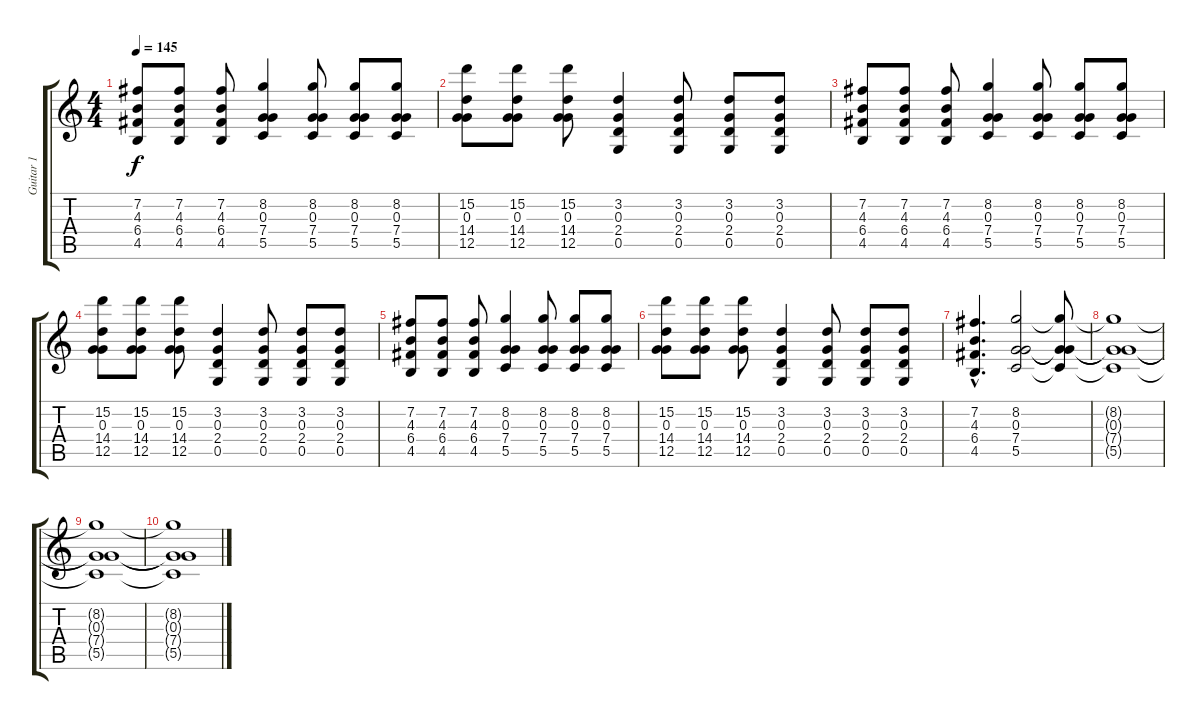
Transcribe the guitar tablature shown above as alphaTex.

\track ("Guitar 1" "Guitar 1") {instrument distortionguitar}
\staff {score tabs}
\tuning (E4 B3 G3 C3 G2 E2) {hide}
\ts (4 4)
\tempo 145
\clef g2
\ks c
(7.2 4.3 6.4 4.5).8{dy f} (7.2 4.3 6.4 4.5).8 (7.2 4.3 6.4 4.5).8 (8.2 0.3 7.4 5.5).4 (8.2 0.3 7.4 5.5).8 (8.2 0.3 7.4 5.5).8 (8.2 0.3 7.4 5.5).8 |
(15.2 0.3 14.4 12.5).8 (15.2 0.3 14.4 12.5).8 (15.2 0.3 14.4 12.5).8 (3.2 0.3 2.4 0.5).4 (3.2 0.3 2.4 0.5).8 (3.2 0.3 2.4 0.5).8 (3.2 0.3 2.4 0.5).8 |
(7.2 4.3 6.4 4.5).8 (7.2 4.3 6.4 4.5).8 (7.2 4.3 6.4 4.5).8 (8.2 0.3 7.4 5.5).4 (8.2 0.3 7.4 5.5).8 (8.2 0.3 7.4 5.5).8 (8.2 0.3 7.4 5.5).8 |
(15.2 0.3 14.4 12.5).8 (15.2 0.3 14.4 12.5).8 (15.2 0.3 14.4 12.5).8 (3.2 0.3 2.4 0.5).4 (3.2 0.3 2.4 0.5).8 (3.2 0.3 2.4 0.5).8 (3.2 0.3 2.4 0.5).8 |
(7.2 4.3 6.4 4.5).8 (7.2 4.3 6.4 4.5).8 (7.2 4.3 6.4 4.5).8 (8.2 0.3 7.4 5.5).4 (8.2 0.3 7.4 5.5).8 (8.2 0.3 7.4 5.5).8 (8.2 0.3 7.4 5.5).8 |
(15.2 0.3 14.4 12.5).8 (15.2 0.3 14.4 12.5).8 (15.2 0.3 14.4 12.5).8 (3.2 0.3 2.4 0.5).4 (3.2 0.3 2.4 0.5).8 (3.2 0.3 2.4 0.5).8 (3.2 0.3 2.4 0.5).8 |
(7.2{hac} 4.3{hac} 6.4{hac} 4.5{hac}).4{d} (8.2 0.3 7.4 5.5).2 (8.2{t} 0.3{t} 7.4{t} 5.5{t}).8 |
(8.2{t} 0.3{t} 7.4{t} 5.5{t}).1 |
(8.2{t} 0.3{t} 7.4{t} 5.5{t}).1 |
(8.2{t} 0.3{t} 7.4{t} 5.5{t}).1
